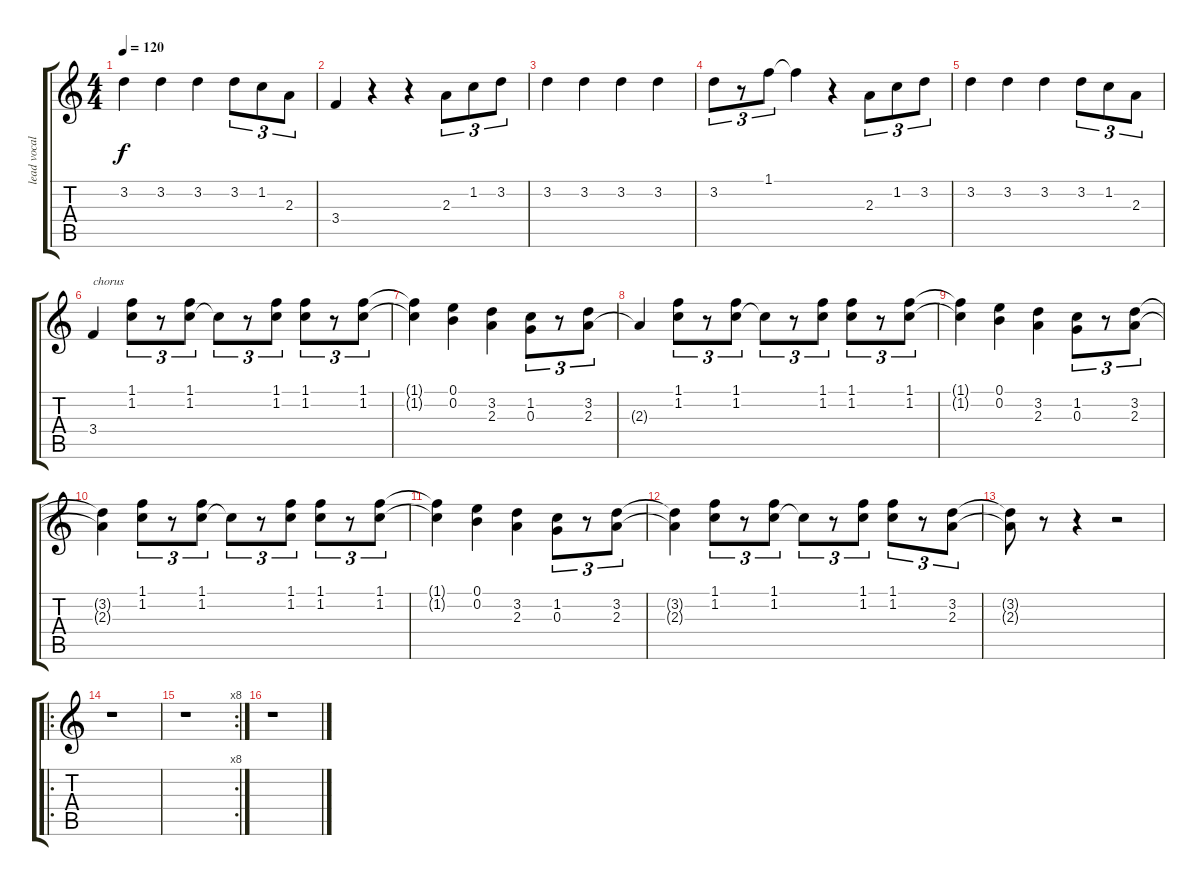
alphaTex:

\track ("lead vocals" "lead vocal") {instrument acousticguitarnylon}
\staff {score tabs}
\tuning (E4 B3 G3 D3 A2 E2) {hide}
\ts (4 4)
\tempo 120
\clef g2
\ks c
3.2.4{dy f} 3.2.4 3.2.4 3.2.8{tu (3 2)} 1.2.8{tu (3 2)} 2.3.8{tu (3 2)} |
3.4.4 r.4 r.4 2.3.8{tu (3 2)} 1.2.8{tu (3 2)} 3.2.8{tu (3 2)} |
3.2.4 3.2.4 3.2.4 3.2.4 |
3.2.8{tu (3 2)} r.8{tu (3 2)} 1.1.8{tu (3 2)} 1.1{t}.4 r.4 2.3.8{tu (3 2)} 1.2.8{tu (3 2)} 3.2.8{tu (3 2)} |
3.2.4 3.2.4 3.2.4 3.2.8{tu (3 2)} 1.2.8{tu (3 2)} 2.3.8{tu (3 2)} |
3.4.4{txt "chorus"} (1.1 1.2).8{tu (3 2)} r.8{tu (3 2)} (1.1 1.2).8{tu (3 2)} 1.2{t}.8{tu (3 2)} r.8{tu (3 2)} (1.1 1.2).8{tu (3 2)} (1.1 1.2).8{tu (3 2)} r.8{tu (3 2)} (1.1 1.2).8{tu (3 2)} |
(1.1{t} 1.2{t}).4 (0.1 0.2).4 (3.2 2.3).4 (1.2 0.3).8{tu (3 2)} r.8{tu (3 2)} (3.2 2.3).8{tu (3 2)} |
2.3{t}.4 (1.1 1.2).8{tu (3 2)} r.8{tu (3 2)} (1.1 1.2).8{tu (3 2)} 1.2{t}.8{tu (3 2)} r.8{tu (3 2)} (1.1 1.2).8{tu (3 2)} (1.1 1.2).8{tu (3 2)} r.8{tu (3 2)} (1.1 1.2).8{tu (3 2)} |
(1.1{t} 1.2{t}).4 (0.1 0.2).4 (3.2 2.3).4 (1.2 0.3).8{tu (3 2)} r.8{tu (3 2)} (3.2 2.3).8{tu (3 2)} |
(3.2{t} 2.3{t}).4 (1.1 1.2).8{tu (3 2)} r.8{tu (3 2)} (1.1 1.2).8{tu (3 2)} 1.2{t}.8{tu (3 2)} r.8{tu (3 2)} (1.1 1.2).8{tu (3 2)} (1.1 1.2).8{tu (3 2)} r.8{tu (3 2)} (1.1 1.2).8{tu (3 2)} |
(1.1{t} 1.2{t}).4 (0.1 0.2).4 (3.2 2.3).4 (1.2 0.3).8{tu (3 2)} r.8{tu (3 2)} (3.2 2.3).8{tu (3 2)} |
(3.2{t} 2.3{t}).4 (1.1 1.2).8{tu (3 2)} r.8{tu (3 2)} (1.1 1.2).8{tu (3 2)} 1.2{t}.8{tu (3 2)} r.8{tu (3 2)} (1.1 1.2).8{tu (3 2)} (1.1 1.2).8{tu (3 2)} r.8{tu (3 2)} (3.2 2.3).8{tu (3 2)} |
(3.2{t} 2.3{t}).8 r.8 r.4 r.2 |
\ro
r.1 |
\rc 8
r.1 |
r.1
